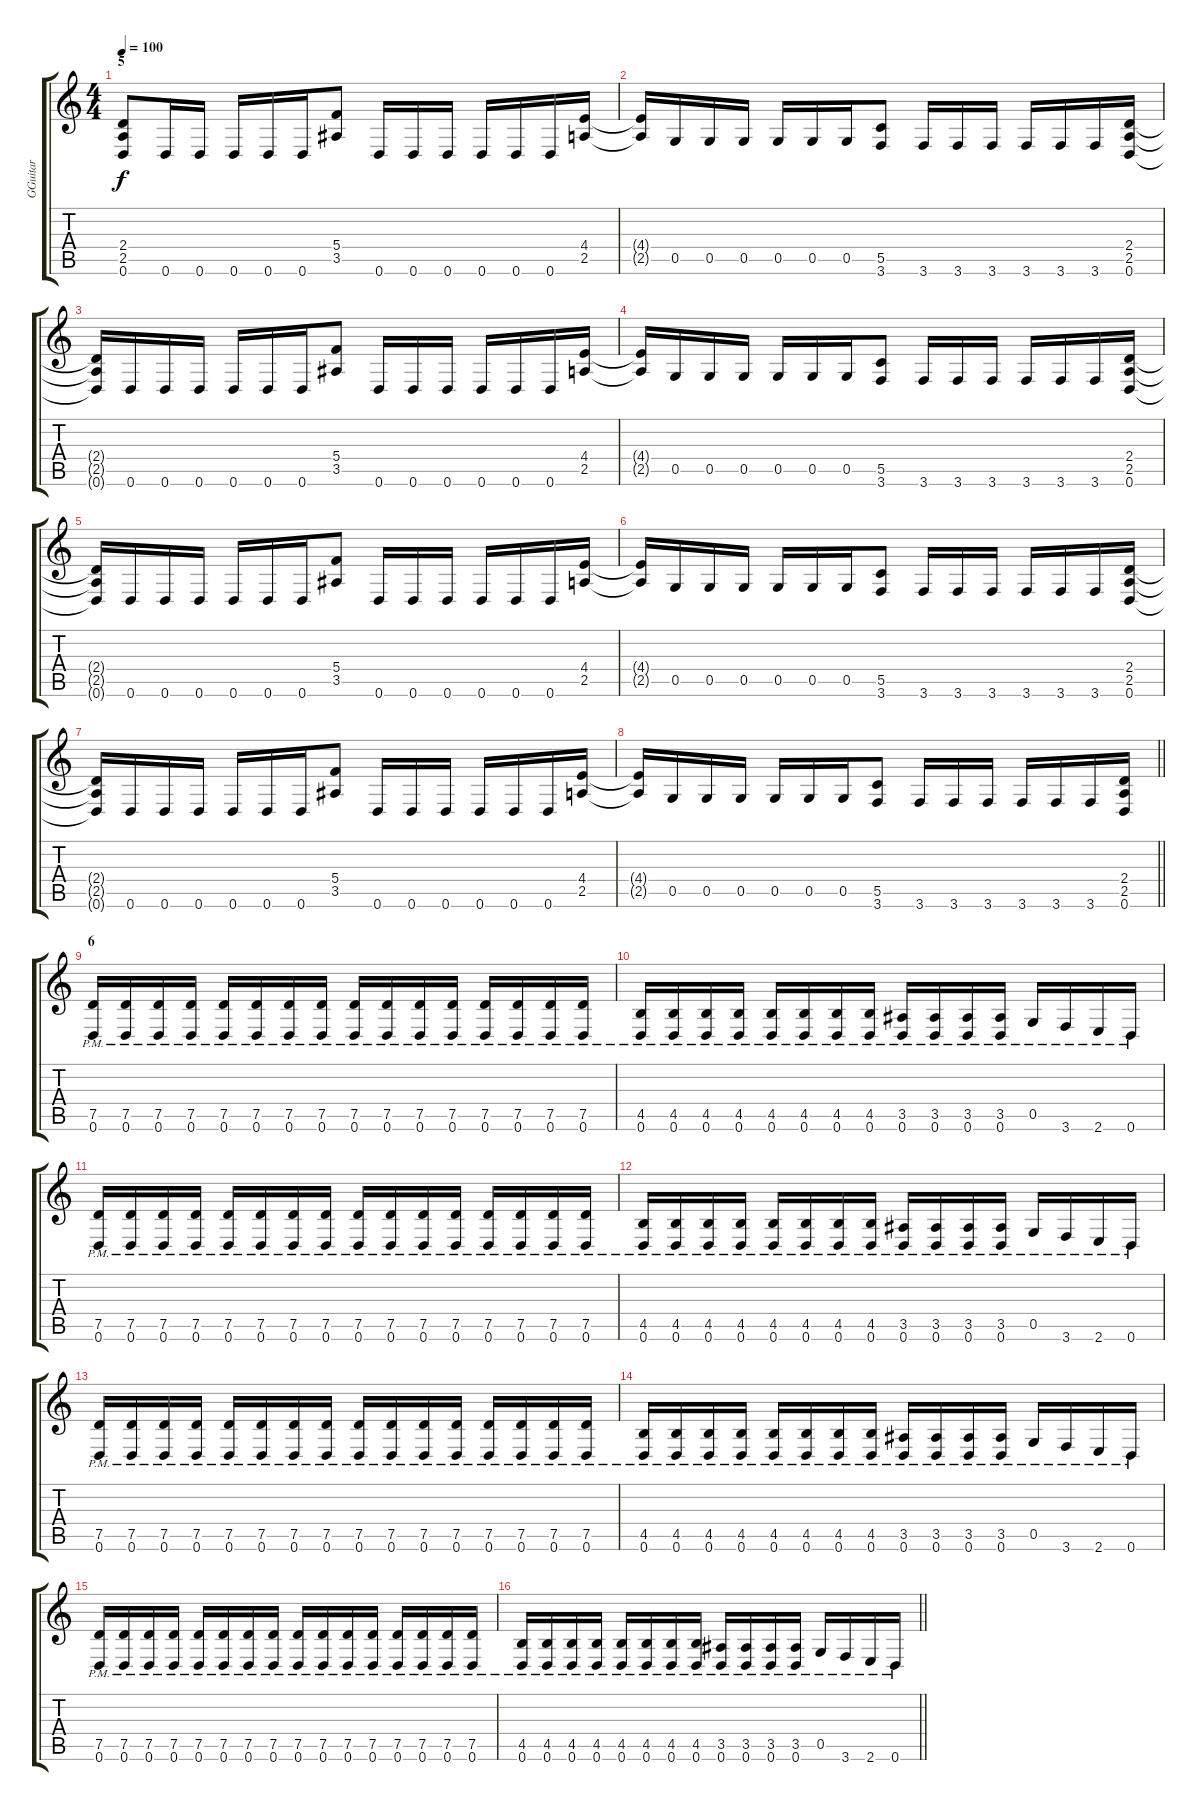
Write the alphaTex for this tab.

\track ("GGuitar" "GGuitar") {instrument distortionguitar}
\staff {score tabs}
\tuning (D4 A3 F3 C3 G2 D2) {hide}
\ts (4 4)
\section ("" "5")
\tempo 100
\clef g2
\ks c
(2.4 2.5 0.6).8{dy f} 0.6.16 0.6.16 0.6.16 0.6.16 0.6.16 (5.4 3.5).8 0.6.16 0.6.16 0.6.16 0.6.16 0.6.16 0.6.16 (4.4 2.5).16 |
(4.4{t} 2.5{t}).16 0.5.16 0.5.16 0.5.16 0.5.16 0.5.16 0.5.16 (5.5 3.6).8 3.6.16 3.6.16 3.6.16 3.6.16 3.6.16 3.6.16 (2.4 2.5 0.6).16 |
(2.4{t} 2.5{t} 0.6{t}).16 0.6.16 0.6.16 0.6.16 0.6.16 0.6.16 0.6.16 (5.4 3.5).8 0.6.16 0.6.16 0.6.16 0.6.16 0.6.16 0.6.16 (4.4 2.5).16 |
(4.4{t} 2.5{t}).16 0.5.16 0.5.16 0.5.16 0.5.16 0.5.16 0.5.16 (5.5 3.6).8 3.6.16 3.6.16 3.6.16 3.6.16 3.6.16 3.6.16 (2.4 2.5 0.6).16 |
(2.4{t} 2.5{t} 0.6{t}).16 0.6.16 0.6.16 0.6.16 0.6.16 0.6.16 0.6.16 (5.4 3.5).8 0.6.16 0.6.16 0.6.16 0.6.16 0.6.16 0.6.16 (4.4 2.5).16 |
(4.4{t} 2.5{t}).16 0.5.16 0.5.16 0.5.16 0.5.16 0.5.16 0.5.16 (5.5 3.6).8 3.6.16 3.6.16 3.6.16 3.6.16 3.6.16 3.6.16 (2.4 2.5 0.6).16 |
(2.4{t} 2.5{t} 0.6{t}).16 0.6.16 0.6.16 0.6.16 0.6.16 0.6.16 0.6.16 (5.4 3.5).8 0.6.16 0.6.16 0.6.16 0.6.16 0.6.16 0.6.16 (4.4 2.5).16 |
\barLineRight lightlight
(4.4{t} 2.5{t}).16 0.5.16 0.5.16 0.5.16 0.5.16 0.5.16 0.5.16 (5.5 3.6).8 3.6.16 3.6.16 3.6.16 3.6.16 3.6.16 3.6.16 (2.4 2.5 0.6).16 |
\section ("" "6")
(7.5{pm} 0.6).16 (7.5{pm} 0.6).16 (7.5{pm} 0.6).16 (7.5{pm} 0.6).16 (7.5{pm} 0.6).16 (7.5{pm} 0.6).16 (7.5{pm} 0.6).16 (7.5{pm} 0.6).16 (7.5{pm} 0.6).16 (7.5{pm} 0.6).16 (7.5{pm} 0.6).16 (7.5{pm} 0.6).16 (7.5{pm} 0.6).16 (7.5{pm} 0.6).16 (7.5{pm} 0.6).16 (7.5{pm} 0.6).16 |
(4.5 0.6{pm}).16 (4.5 0.6{pm}).16 (4.5 0.6{pm}).16 (4.5 0.6{pm}).16 (4.5 0.6{pm}).16 (4.5 0.6{pm}).16 (4.5 0.6{pm}).16 (4.5 0.6{pm}).16 (3.5 0.6{pm}).16 (3.5 0.6{pm}).16 (3.5 0.6{pm}).16 (3.5 0.6{pm}).16 0.5{pm}.16 3.6{pm}.16 2.6{pm}.16 0.6{pm}.16 |
(7.5{pm} 0.6).16 (7.5{pm} 0.6).16 (7.5{pm} 0.6).16 (7.5{pm} 0.6).16 (7.5{pm} 0.6).16 (7.5{pm} 0.6).16 (7.5{pm} 0.6).16 (7.5{pm} 0.6).16 (7.5{pm} 0.6).16 (7.5{pm} 0.6).16 (7.5{pm} 0.6).16 (7.5{pm} 0.6).16 (7.5{pm} 0.6).16 (7.5{pm} 0.6).16 (7.5{pm} 0.6).16 (7.5{pm} 0.6).16 |
(4.5 0.6{pm}).16 (4.5 0.6{pm}).16 (4.5 0.6{pm}).16 (4.5 0.6{pm}).16 (4.5 0.6{pm}).16 (4.5 0.6{pm}).16 (4.5 0.6{pm}).16 (4.5 0.6{pm}).16 (3.5 0.6{pm}).16 (3.5 0.6{pm}).16 (3.5 0.6{pm}).16 (3.5 0.6{pm}).16 0.5{pm}.16 3.6{pm}.16 2.6{pm}.16 0.6{pm}.16 |
(7.5{pm} 0.6).16 (7.5{pm} 0.6).16 (7.5{pm} 0.6).16 (7.5{pm} 0.6).16 (7.5{pm} 0.6).16 (7.5{pm} 0.6).16 (7.5{pm} 0.6).16 (7.5{pm} 0.6).16 (7.5{pm} 0.6).16 (7.5{pm} 0.6).16 (7.5{pm} 0.6).16 (7.5{pm} 0.6).16 (7.5{pm} 0.6).16 (7.5{pm} 0.6).16 (7.5{pm} 0.6).16 (7.5{pm} 0.6).16 |
(4.5 0.6{pm}).16 (4.5 0.6{pm}).16 (4.5 0.6{pm}).16 (4.5 0.6{pm}).16 (4.5 0.6{pm}).16 (4.5 0.6{pm}).16 (4.5 0.6{pm}).16 (4.5 0.6{pm}).16 (3.5 0.6{pm}).16 (3.5 0.6{pm}).16 (3.5 0.6{pm}).16 (3.5 0.6{pm}).16 0.5{pm}.16 3.6{pm}.16 2.6{pm}.16 0.6{pm}.16 |
(7.5{pm} 0.6).16 (7.5{pm} 0.6).16 (7.5{pm} 0.6).16 (7.5{pm} 0.6).16 (7.5{pm} 0.6).16 (7.5{pm} 0.6).16 (7.5{pm} 0.6).16 (7.5{pm} 0.6).16 (7.5{pm} 0.6).16 (7.5{pm} 0.6).16 (7.5{pm} 0.6).16 (7.5{pm} 0.6).16 (7.5{pm} 0.6).16 (7.5{pm} 0.6).16 (7.5{pm} 0.6).16 (7.5{pm} 0.6).16 |
\barLineRight lightlight
(4.5 0.6{pm}).16 (4.5 0.6{pm}).16 (4.5 0.6{pm}).16 (4.5 0.6{pm}).16 (4.5 0.6{pm}).16 (4.5 0.6{pm}).16 (4.5 0.6{pm}).16 (4.5 0.6{pm}).16 (3.5 0.6{pm}).16 (3.5 0.6{pm}).16 (3.5 0.6{pm}).16 (3.5 0.6{pm}).16 0.5{pm}.16 3.6{pm}.16 2.6{pm}.16 0.6{pm}.16
